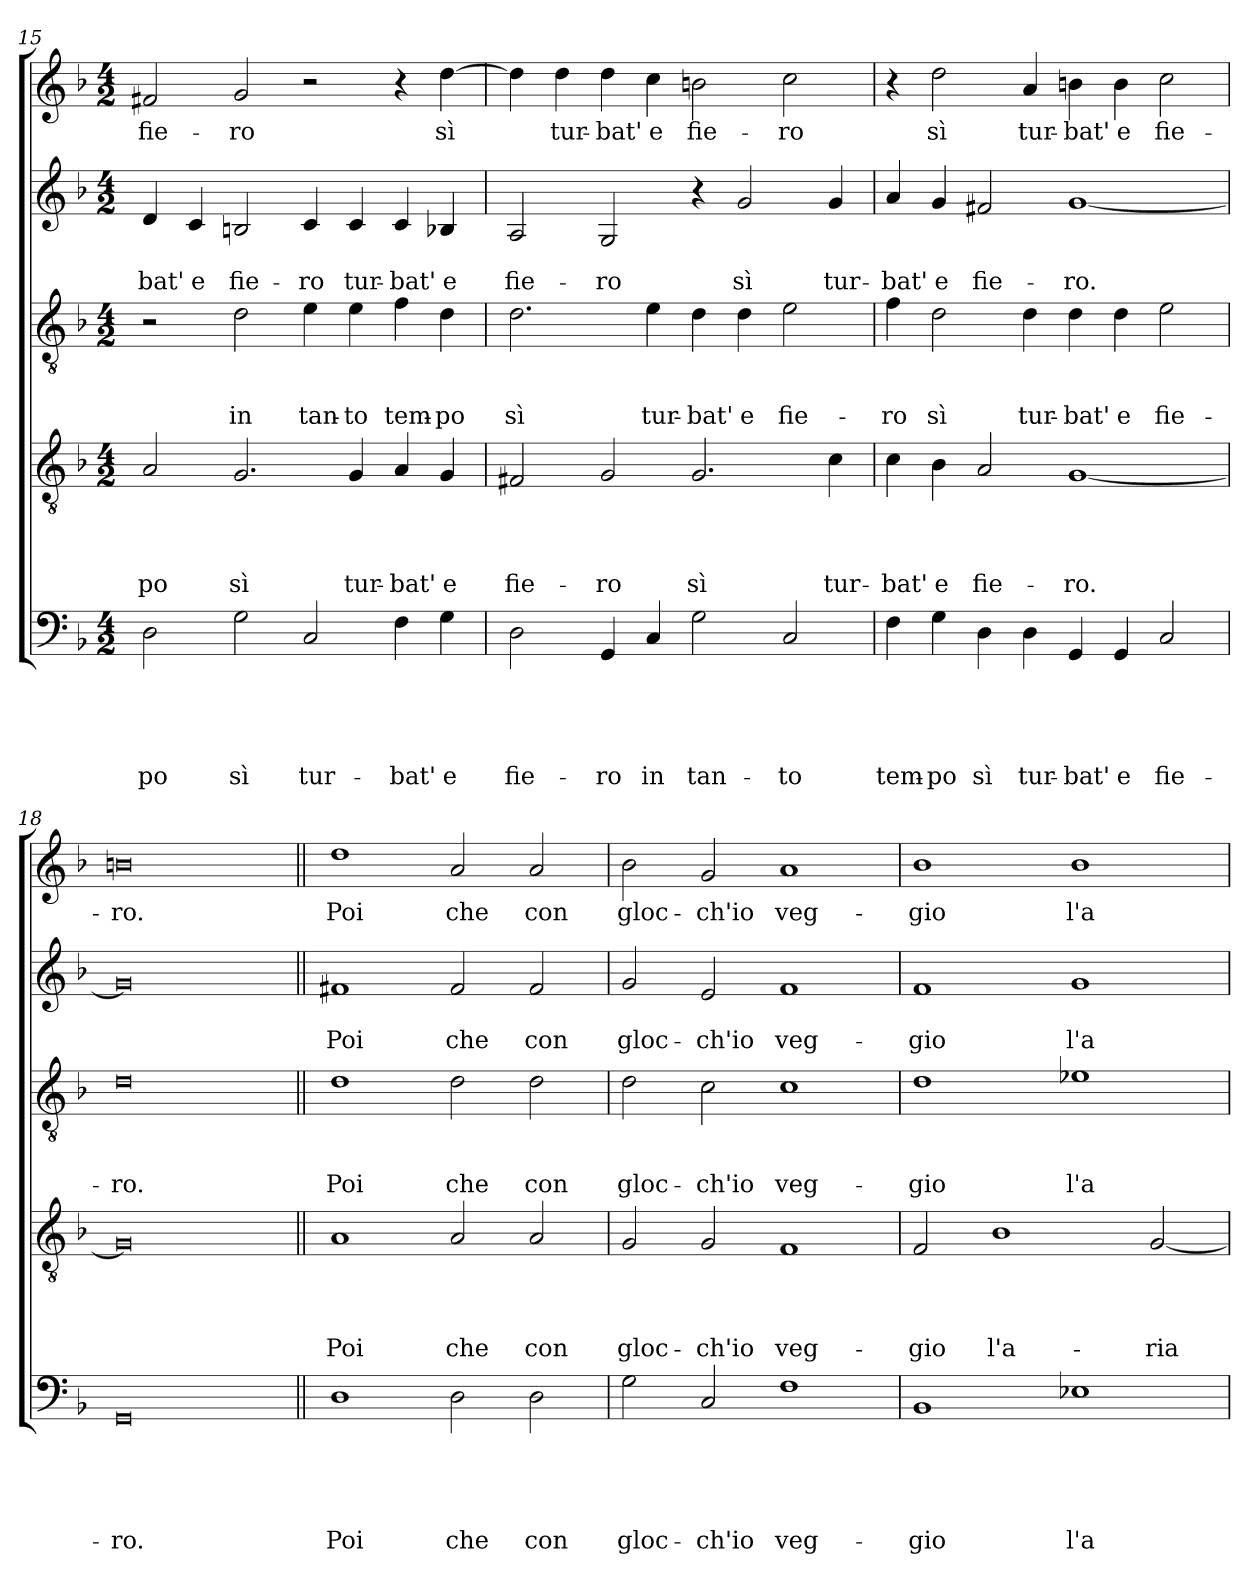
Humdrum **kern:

**kern	**text	**text	**text	**text	**text	**kern	**text	**text	**text	**text	**kern	**text	**text	**text	**kern	**text	**text	**kern	**text
*part5	*part5	*part5	*part5	*part5	*part5	*part4	*part4	*part4	*part4	*part4	*part3	*part3	*part3	*part3	*part2	*part2	*part2	*part1	*part1
*staff5	*staff5	*staff5	*staff5	*staff5	*staff5	*staff4	*staff4	*staff4	*staff4	*staff4	*staff3	*staff3	*staff3	*staff3	*staff2	*staff2	*staff2	*staff1	*staff1
*clefF4	*	*	*	*	*	*clefGv2	*	*	*	*	*clefGv2	*	*	*	*clefG2	*	*	*clefG2	*
*k[b-]	*	*	*	*	*	*k[b-]	*	*	*	*	*k[b-]	*	*	*	*k[b-]	*	*	*k[b-]	*
*F:	*	*	*	*	*	*F:	*	*	*	*	*F:	*	*	*	*F:	*	*	*F:	*
*M4/2	*	*	*	*	*	*M4/2	*	*	*	*	*M4/2	*	*	*	*M4/2	*	*	*M4/2	*
=15	=15	=15	=15	=15	=15	=15	=15	=15	=15	=15	=15	=15	=15	=15	=15	=15	=15	=15	=15
2D\	.	.	.	.	-po	2A/	.	.	.	-po	2r	.	.	.	4d/	.	-bat'	2f#X/	fie-
.	.	.	.	.	.	.	.	.	.	.	.	.	.	.	4c/	.	e	.	.
2G\	.	.	.	.	sì	2.G/	.	.	.	sì	2d\	.	.	in	2Bn/	.	fie-	2g/	-ro
2C/	.	.	.	.	tur-	.	.	.	.	.	4e\	.	.	tan-	4c/	.	-ro	2r	.
.	.	.	.	.	.	4G/	.	.	.	tur-	4e\	.	.	-to	4c/	.	tur-	.	.
4F\	.	.	.	.	-bat'	4A/	.	.	.	-bat'	4f\	.	.	tem-	4c/	.	-bat'	4r	.
4G\	.	.	.	.	e	4G/	.	.	.	e	4d\	.	.	-po	4B-X/	.	e	[4dd\	sì
!!LO:LB:g=z
=16	=16	=16	=16	=16	=16	=16	=16	=16	=16	=16	=16	=16	=16	=16	=16	=16	=16	=16	=16
2D\	.	.	.	.	fie-	2F#X/	.	.	.	fie-	2.d\	.	.	sì	2A/	.	fie-	4dd\]	.
.	.	.	.	.	.	.	.	.	.	.	.	.	.	.	.	.	.	4dd\	tur-
4GG/	.	.	.	.	-ro	2G/	.	.	.	-ro	.	.	.	.	2G/	.	-ro	4dd\	-bat'
4C/	.	.	.	.	in	.	.	.	.	.	4e\	.	.	tur-	.	.	.	4cc\	e
2G\	.	.	.	.	tan-	2.G/	.	.	.	sì	4d\	.	.	-bat'	4r	.	.	2bn\	fie-
.	.	.	.	.	.	.	.	.	.	.	4d\	.	.	e	2g/	.	sì	.	.
2C/	.	.	.	.	-to	.	.	.	.	.	2e\	.	.	fie-	.	.	.	2cc\	-ro
.	.	.	.	.	.	4c\	.	.	.	tur-	.	.	.	.	4g/	.	tur-	.	.
=17	=17	=17	=17	=17	=17	=17	=17	=17	=17	=17	=17	=17	=17	=17	=17	=17	=17	=17	=17
4F\	.	.	.	.	tem-	4c\	.	.	.	-bat'	4f\	.	.	-ro	4a/	.	-bat'	4r	.
4G\	.	.	.	.	-po	4B-\	.	.	.	e	2d\	.	.	sì	4g/	.	e	2dd\	sì
4D\	.	.	.	.	sì	2A/	.	.	.	fie-	.	.	.	.	2f#X/	.	fie-	.	.
4D\	.	.	.	.	tur-	.	.	.	.	.	4d\	.	.	tur-	.	.	.	4a/	tur-
4GG/	.	.	.	.	-bat'	[1G	.	.	.	-ro.	4d\	.	.	-bat'	[1g	.	-ro.	4bn\	-bat'
4GG/	.	.	.	.	e	.	.	.	.	.	4d\	.	.	e	.	.	.	4b\	e
2C/	.	.	.	.	fie-	.	.	.	.	.	2e\	.	.	fie-	.	.	.	2cc\	fie-
=18	=18	=18	=18	=18	=18	=18	=18	=18	=18	=18	=18	=18	=18	=18	=18	=18	=18	=18	=18
0GG	.	.	.	.	-ro.	0G]	.	.	.	.	0d	.	.	-ro.	0g]	.	.	0bn	-ro.
=19||	=19||	=19||	=19||	=19||	=19||	=19||	=19||	=19||	=19||	=19||	=19||	=19||	=19||	=19||	=19||	=19||	=19||	=19||	=19||
1D	.	.	.	.	Poi	1A	.	.	.	Poi	1d	.	.	Poi	1f#X	.	Poi	1dd	Poi
2D\	.	.	.	.	che	2A/	.	.	.	che	2d\	.	.	che	2f#/	.	che	2a/	che
2D\	.	.	.	.	con	2A/	.	.	.	con	2d\	.	.	con	2f#/	.	con	2a/	con
=20	=20	=20	=20	=20	=20	=20	=20	=20	=20	=20	=20	=20	=20	=20	=20	=20	=20	=20	=20
2G\	.	.	.	.	gloc-	2G/	.	.	.	gloc-	2d\	.	.	gloc-	2g/	.	gloc-	2b-\	gloc-
2C/	.	.	.	.	-ch'io	2G/	.	.	.	-ch'io	2c\	.	.	-ch'io	2e/	.	-ch'io	2g/	-ch'io
1F	.	.	.	.	veg-	1F	.	.	.	veg-	1c	.	.	veg-	1f	.	veg-	1a	veg-
!!LO:PB:g=z
=21	=21	=21	=21	=21	=21	=21	=21	=21	=21	=21	=21	=21	=21	=21	=21	=21	=21	=21	=21
1BB-	.	.	.	.	-gio	2F/	.	.	.	-gio	1d	.	.	-gio	1f	.	-gio	1b-	-gio
.	.	.	.	.	.	1B-	.	.	.	l'a-	.	.	.	.	.	.	.	.	.
1E-X	.	.	.	.	l'a-	.	.	.	.	.	1e-X	.	.	l'a-	1g	.	l'a-	1b-	l'a-
.	.	.	.	.	.	[2G/	.	.	.	-ria	.	.	.	.	.	.	.	.	.
=	=	=	=	=	=	=	=	=	=	=	=	=	=	=	=	=	=	=	=
*-	*-	*-	*-	*-	*-	*-	*-	*-	*-	*-	*-	*-	*-	*-	*-	*-	*-	*-	*-
